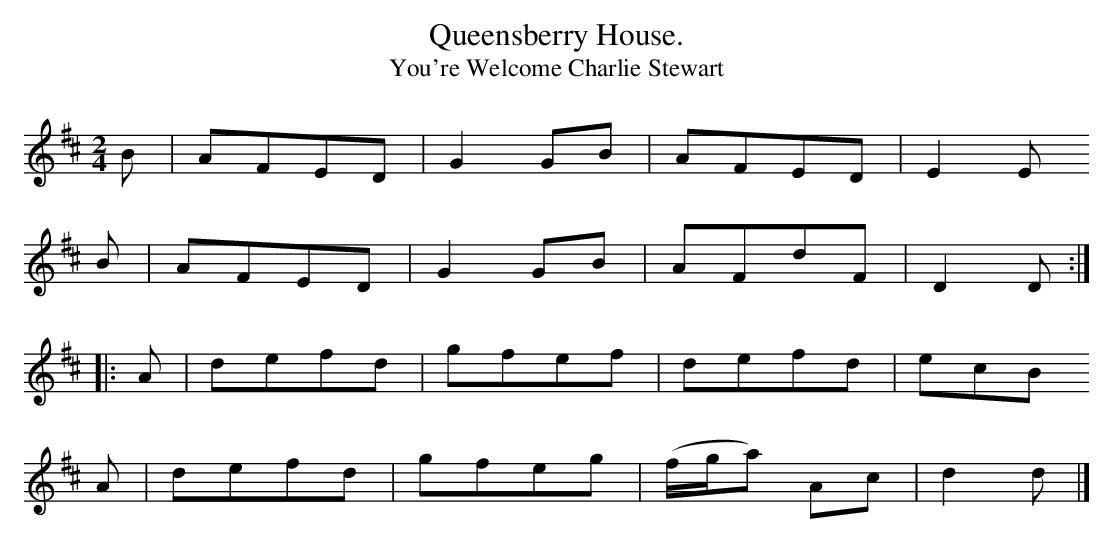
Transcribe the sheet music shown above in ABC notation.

X:1
T:Queensberry House.
T:You're Welcome Charlie Stewart
M:2/4
L:1/8
K:D
B|AFED|G2GB| AFED     |E2E
B|AFED|G2GB| AFdF     |D2D::
A|defd|gfef| defd     |ecB
A|defd|gfeg|(f/g/a) Ac|d2d|]
